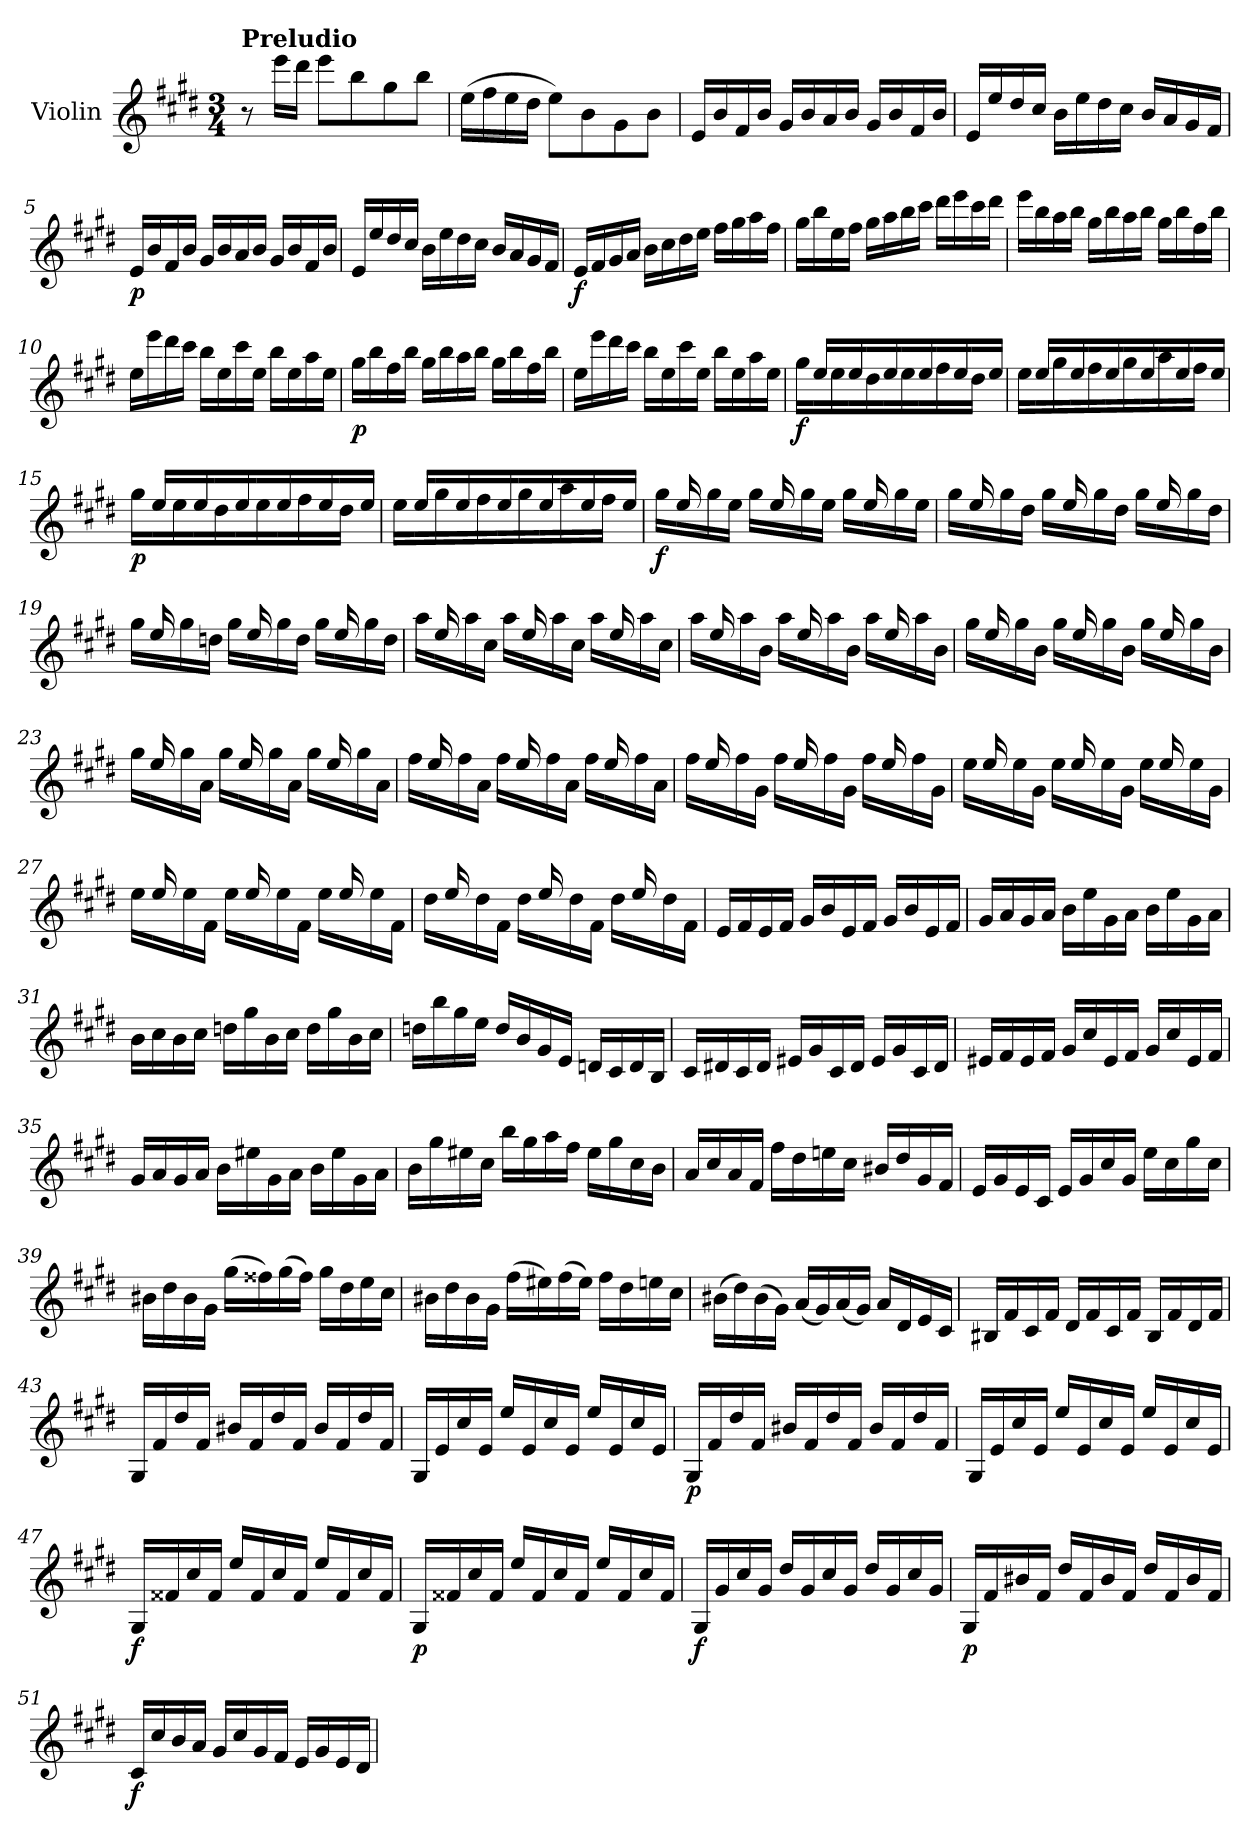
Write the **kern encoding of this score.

**kern	**dynam
*part1	*part1
*staff1	*staff1
*I"Violin	*
*I'Vln.	*
*clefG2	*
*k[f#c#g#d#]	*
*M3/4	*
=1	=1
!LO:TX:a:B:t=Preludio	!
8r	.
16eee\LL	.
16ddd#\JJ	.
8eee\L	.
8bb\	.
8gg#\	.
8bb\J	.
=2	=2
(>16ee\LL	.
16ff#\	.
16ee\	.
16dd#\JJ	.
8ee\L)	.
8b\	.
8g#\	.
8b\J	.
=3	=3
16e/LL	.
16b/	.
16f#/	.
16b/JJ	.
16g#/LL	.
16b/	.
16a/	.
16b/JJ	.
16g#/LL	.
16b/	.
16f#/	.
16b/JJ	.
=4	=4
16e/LL	.
16ee/	.
16dd#/	.
16cc#/JJ	.
16b\LL	.
16ee\	.
16dd#\	.
16cc#\JJ	.
16b/LL	.
16a/	.
16g#/	.
16f#/JJ	.
!!LO:LB:g=z
=5	=5
!	!LO:DY:b
16e/LL	p
16b/	.
16f#/	.
16b/JJ	.
16g#/LL	.
16b/	.
16a/	.
16b/JJ	.
16g#/LL	.
16b/	.
16f#/	.
16b/JJ	.
=6	=6
16e/LL	.
16ee/	.
16dd#/	.
16cc#/JJ	.
16b\LL	.
16ee\	.
16dd#\	.
16cc#\JJ	.
16b/LL	.
16a/	.
16g#/	.
16f#/JJ	.
=7	=7
!	!LO:DY:b
16e/LL	f
16f#/	.
16g#/	.
16a/JJ	.
16b\LL	.
16cc#\	.
16dd#\	.
16ee\JJ	.
16ff#\LL	.
16gg#\	.
16aa\	.
16ff#\JJ	.
=8	=8
16gg#\LL	.
16bb\	.
16ee\	.
16ff#\JJ	.
16gg#\LL	.
16aa\	.
16bb\	.
16ccc#\JJ	.
16ddd#\LL	.
16eee\	.
16ccc#\	.
16ddd#\JJ	.
!!LO:LB:g=z
=9	=9
16eee\LL	.
16bb\	.
16aa\	.
16bb\JJ	.
16gg#\LL	.
16bb\	.
16aa\	.
16bb\JJ	.
16gg#\LL	.
16bb\	.
16ff#\	.
16bb\JJ	.
=10	=10
16ee\LL	.
16eee\	.
16ddd#\	.
16ccc#\JJ	.
16bb\LL	.
16ee\	.
16ccc#\	.
16ee\JJ	.
16bb\LL	.
16ee\	.
16aa\	.
16ee\JJ	.
=11	=11
!	!LO:DY:b
16gg#\LL	p
16bb\	.
16ff#\	.
16bb\JJ	.
16gg#\LL	.
16bb\	.
16aa\	.
16bb\JJ	.
16gg#\LL	.
16bb\	.
16ff#\	.
16bb\JJ	.
=12	=12
16ee\LL	.
16eee\	.
16ddd#\	.
16ccc#\JJ	.
16bb\LL	.
16ee\	.
16ccc#\	.
16ee\JJ	.
16bb\LL	.
16ee\	.
16aa\	.
16ee\JJ	.
!!LO:LB:g=z
=13	=13
*^	*
!	!	!LO:DY:b
16ryy	16gg#\LL	f
16ee/LL	16ryy	.
16ryy	16ee\	.
16ee/	16ryy	.
16ryy	16dd#\	.
16ee/	16ryy	.
16ryy	16ee\	.
16ee/	16ryy	.
16ryy	16ff#\	.
16ee/	16ryy	.
16ryy	16dd#\JJ	.
16ee/JJ	16ryy	.
=14	=14	=14
16ryy	16ee\LL	.
16ee/LL	16ryy	.
16ryy	16gg#\	.
16ee/	16ryy	.
16ryy	16ff#\	.
16ee/	16ryy	.
16ryy	16gg#\	.
16ee/	16ryy	.
16ryy	16aa\	.
16ee/	16ryy	.
16ryy	16ff#\JJ	.
16ee/JJ	16ryy	.
=15	=15	=15
!	!	!LO:DY:b
16ryy	16gg#\LL	p
16ee/LL	16ryy	.
16ryy	16ee\	.
16ee/	16ryy	.
16ryy	16dd#\	.
16ee/	16ryy	.
16ryy	16ee\	.
16ee/	16ryy	.
16ryy	16ff#\	.
16ee/	16ryy	.
16ryy	16dd#\JJ	.
16ee/JJ	16ryy	.
=16	=16	=16
16ryy	16ee\LL	.
16ee/LL	16ryy	.
16ryy	16gg#\	.
16ee/	16ryy	.
16ryy	16ff#\	.
16ee/	16ryy	.
16ryy	16gg#\	.
16ee/	16ryy	.
16ryy	16aa\	.
16ee/	16ryy	.
16ryy	16ff#\JJ	.
16ee/JJ	16ryy	.
!!LO:LB:g=z	!!
=17	=17	=17
!	!	!LO:DY:b
16ryy	16gg#\LL	f
16ee/	16ryy	.
8ryy	16gg#\	.
.	16ee\JJ	.
16ryy	16gg#\LL	.
16ee/	16ryy	.
8ryy	16gg#\	.
.	16ee\JJ	.
16ryy	16gg#\LL	.
16ee/	16ryy	.
8ryy	16gg#\	.
.	16ee\JJ	.
=18	=18	=18
16ryy	16gg#\LL	.
16ee/	16ryy	.
8ryy	16gg#\	.
.	16dd#\JJ	.
16ryy	16gg#\LL	.
16ee/	16ryy	.
8ryy	16gg#\	.
.	16dd#\JJ	.
16ryy	16gg#\LL	.
16ee/	16ryy	.
8ryy	16gg#\	.
.	16dd#\JJ	.
=19	=19	=19
16ryy	16gg#\LL	.
16ee/	16ryy	.
8ryy	16gg#\	.
.	16ddn\JJ	.
16ryy	16gg#\LL	.
16ee/	16ryy	.
8ryy	16gg#\	.
.	16dd\JJ	.
16ryy	16gg#\LL	.
16ee/	16ryy	.
8ryy	16gg#\	.
.	16dd\JJ	.
!!LO:LB:g=z	!!
=20	=20	=20
16ryy	16aa\LL	.
16ee/	16ryy	.
8ryy	16aa\	.
.	16cc#\JJ	.
16ryy	16aa\LL	.
16ee/	16ryy	.
8ryy	16aa\	.
.	16cc#\JJ	.
16ryy	16aa\LL	.
16ee/	16ryy	.
8ryy	16aa\	.
.	16cc#\JJ	.
=21	=21	=21
16ryy	16aa\LL	.
16ee/	16ryy	.
8ryy	16aa\	.
.	16b\JJ	.
16ryy	16aa\LL	.
16ee/	16ryy	.
8ryy	16aa\	.
.	16b\JJ	.
16ryy	16aa\LL	.
16ee/	16ryy	.
8ryy	16aa\	.
.	16b\JJ	.
=22	=22	=22
16ryy	16gg#\LL	.
16ee/	16ryy	.
8ryy	16gg#\	.
.	16b\JJ	.
16ryy	16gg#\LL	.
16ee/	16ryy	.
8ryy	16gg#\	.
.	16b\JJ	.
16ryy	16gg#\LL	.
16ee/	16ryy	.
8ryy	16gg#\	.
.	16b\JJ	.
!!LO:LB:g=z	!!
=23	=23	=23
16ryy	16gg#\LL	.
16ee/	16ryy	.
8ryy	16gg#\	.
.	16a\JJ	.
16ryy	16gg#\LL	.
16ee/	16ryy	.
8ryy	16gg#\	.
.	16a\JJ	.
16ryy	16gg#\LL	.
16ee/	16ryy	.
8ryy	16gg#\	.
.	16a\JJ	.
=24	=24	=24
16ryy	16ff#\LL	.
16ee/	16ryy	.
8ryy	16ff#\	.
.	16a\JJ	.
16ryy	16ff#\LL	.
16ee/	16ryy	.
8ryy	16ff#\	.
.	16a\JJ	.
16ryy	16ff#\LL	.
16ee/	16ryy	.
8ryy	16ff#\	.
.	16a\JJ	.
=25	=25	=25
16ryy	16ff#\LL	.
16ee/	16ryy	.
8ryy	16ff#\	.
.	16g#\JJ	.
16ryy	16ff#\LL	.
16ee/	16ryy	.
8ryy	16ff#\	.
.	16g#\JJ	.
16ryy	16ff#\LL	.
16ee/	16ryy	.
8ryy	16ff#\	.
.	16g#\JJ	.
!!LO:LB:g=z	!!
=26	=26	=26
16ryy	16ee\LL	.
16ee/	16ryy	.
8ryy	16ee\	.
.	16g#\JJ	.
16ryy	16ee\LL	.
16ee/	16ryy	.
8ryy	16ee\	.
.	16g#\JJ	.
16ryy	16ee\LL	.
16ee/	16ryy	.
8ryy	16ee\	.
.	16g#\JJ	.
=27	=27	=27
16ryy	16ee\LL	.
16ee/	16ryy	.
8ryy	16ee\	.
.	16f#\JJ	.
16ryy	16ee\LL	.
16ee/	16ryy	.
8ryy	16ee\	.
.	16f#\JJ	.
16ryy	16ee\LL	.
16ee/	16ryy	.
8ryy	16ee\	.
.	16f#\JJ	.
=28	=28	=28
16ryy	16dd#\LL	.
16ee/	16ryy	.
8ryy	16dd#\	.
.	16f#\JJ	.
16ryy	16dd#\LL	.
16ee/	16ryy	.
8ryy	16dd#\	.
.	16f#\JJ	.
16ryy	16dd#\LL	.
16ee/	16ryy	.
8ryy	16dd#\	.
.	16f#\JJ	.
*v	*v	*
!!LO:LB:g=z
=29	=29
16e/LL	.
16f#/	.
16e/	.
16f#/JJ	.
16g#/LL	.
16b/	.
16e/	.
16f#/JJ	.
16g#/LL	.
16b/	.
16e/	.
16f#/JJ	.
=30	=30
16g#/LL	.
16a/	.
16g#/	.
16a/JJ	.
16b\LL	.
16ee\	.
16g#\	.
16a\JJ	.
16b\LL	.
16ee\	.
16g#\	.
16a\JJ	.
=31	=31
16b\LL	.
16cc#\	.
16b\	.
16cc#\JJ	.
16ddn\LL	.
16gg#\	.
16b\	.
16cc#\JJ	.
16dd\LL	.
16gg#\	.
16b\	.
16cc#\JJ	.
=32	=32
16ddn\LL	.
16bb\	.
16gg#\	.
16ee\JJ	.
16dd/LL	.
16b/	.
16g#/	.
16e/JJ	.
16dn/LL	.
16c#/	.
16d/	.
16B/JJ	.
!!LO:PB:g=z
=33	=33
16c#/LL	.
16d#X/	.
16c#/	.
16d#/JJ	.
16e#X/LL	.
16g#/	.
16c#/	.
16d#/JJ	.
16e#/LL	.
16g#/	.
16c#/	.
16d#/JJ	.
=34	=34
16e#X/LL	.
16f#/	.
16e#/	.
16f#/JJ	.
16g#/LL	.
16cc#/	.
16e#/	.
16f#/JJ	.
16g#/LL	.
16cc#/	.
16e#/	.
16f#/JJ	.
=35	=35
16g#/LL	.
16a/	.
16g#/	.
16a/JJ	.
16b\LL	.
16ee#X\	.
16g#\	.
16a\JJ	.
16b\LL	.
16ee#\	.
16g#\	.
16a\JJ	.
=36	=36
16b\LL	.
16gg#\	.
16ee#X\	.
16cc#\JJ	.
16bb\LL	.
16gg#\	.
16aa\	.
16ff#\JJ	.
16ee#\LL	.
16gg#\	.
16cc#\	.
16b\JJ	.
!!LO:LB:g=z
=37	=37
16a/LL	.
16cc#/	.
16a/	.
16f#/JJ	.
16ff#\LL	.
16dd#\	.
16een\	.
16cc#\JJ	.
16b#X/LL	.
16dd#/	.
16g#/	.
16f#/JJ	.
=38	=38
16e/LL	.
16g#/	.
16e/	.
16c#/JJ	.
16e/LL	.
16g#/	.
16cc#/	.
16g#/JJ	.
16ee\LL	.
16cc#\	.
16gg#\	.
16cc#\JJ	.
=39	=39
16b#X\LL	.
16dd#\	.
16b#\	.
16g#\JJ	.
(>16gg#\LL	.
16ff##X\)	.
(>16gg#\	.
16ff##\JJ)	.
16gg#\LL	.
16dd#\	.
16ee\	.
16cc#\JJ	.
=40	=40
16b#X\LL	.
16dd#\	.
16b#\	.
16g#\JJ	.
(>16ff#\LL	.
16ee#X\)	.
(>16ff#\	.
16ee#\JJ)	.
16ff#\LL	.
16dd#\	.
16een\	.
16cc#\JJ	.
!!LO:LB:g=z
=41	=41
(>16b#X\LL	.
16dd#\)	.
(>16b#\	.
16g#\JJ)	.
(<16a/LL	.
16g#/)	.
(<16a/	.
16g#/JJ)	.
16a/LL	.
16d#/	.
16e/	.
16c#/JJ	.
=42	=42
16B#X/LL	.
16f#/	.
16c#/	.
16f#/JJ	.
16d#/LL	.
16f#/	.
16c#/	.
16f#/JJ	.
16B#/LL	.
16f#/	.
16d#/	.
16f#/JJ	.
=43	=43
16G#/LL	.
16f#/	.
16dd#/	.
16f#/JJ	.
16b#X/LL	.
16f#/	.
16dd#/	.
16f#/JJ	.
16b#/LL	.
16f#/	.
16dd#/	.
16f#/JJ	.
=44	=44
16G#/LL	.
16e/	.
16cc#/	.
16e/JJ	.
16ee/LL	.
16e/	.
16cc#/	.
16e/JJ	.
16ee/LL	.
16e/	.
16cc#/	.
16e/JJ	.
!!LO:LB:g=z
=45	=45
!	!LO:DY:b
16G#/LL	p
16f#/	.
16dd#/	.
16f#/JJ	.
16b#X/LL	.
16f#/	.
16dd#/	.
16f#/JJ	.
16b#/LL	.
16f#/	.
16dd#/	.
16f#/JJ	.
=46	=46
16G#/LL	.
16e/	.
16cc#/	.
16e/JJ	.
16ee/LL	.
16e/	.
16cc#/	.
16e/JJ	.
16ee/LL	.
16e/	.
16cc#/	.
16e/JJ	.
=47	=47
!	!LO:DY:b
16G#/LL	f
16f##X/	.
16cc#/	.
16f##/JJ	.
16ee/LL	.
16f##/	.
16cc#/	.
16f##/JJ	.
16ee/LL	.
16f##/	.
16cc#/	.
16f##/JJ	.
=48	=48
!	!LO:DY:b
16G#/LL	p
16f##X/	.
16cc#/	.
16f##/JJ	.
16ee/LL	.
16f##/	.
16cc#/	.
16f##/JJ	.
16ee/LL	.
16f##/	.
16cc#/	.
16f##/JJ	.
!!LO:LB:g=z
=49	=49
!	!LO:DY:b
16G#/LL	f
16g#/	.
16cc#/	.
16g#/JJ	.
16dd#/LL	.
16g#/	.
16cc#/	.
16g#/JJ	.
16dd#/LL	.
16g#/	.
16cc#/	.
16g#/JJ	.
=50	=50
!	!LO:DY:b
16G#/LL	p
16f#/	.
16b#X/	.
16f#/JJ	.
16dd#/LL	.
16f#/	.
16b#/	.
16f#/JJ	.
16dd#/LL	.
16f#/	.
16b#/	.
16f#/JJ	.
=51	=51
!	!LO:DY:b
16c#/LL	f
16cc#/	.
16b/	.
16a/JJ	.
16g#/LL	.
16cc#/	.
16g#/	.
16f#/JJ	.
16e/LL	.
16g#/	.
16e/	.
16d#/JJ	.
=	=
*-	*-
